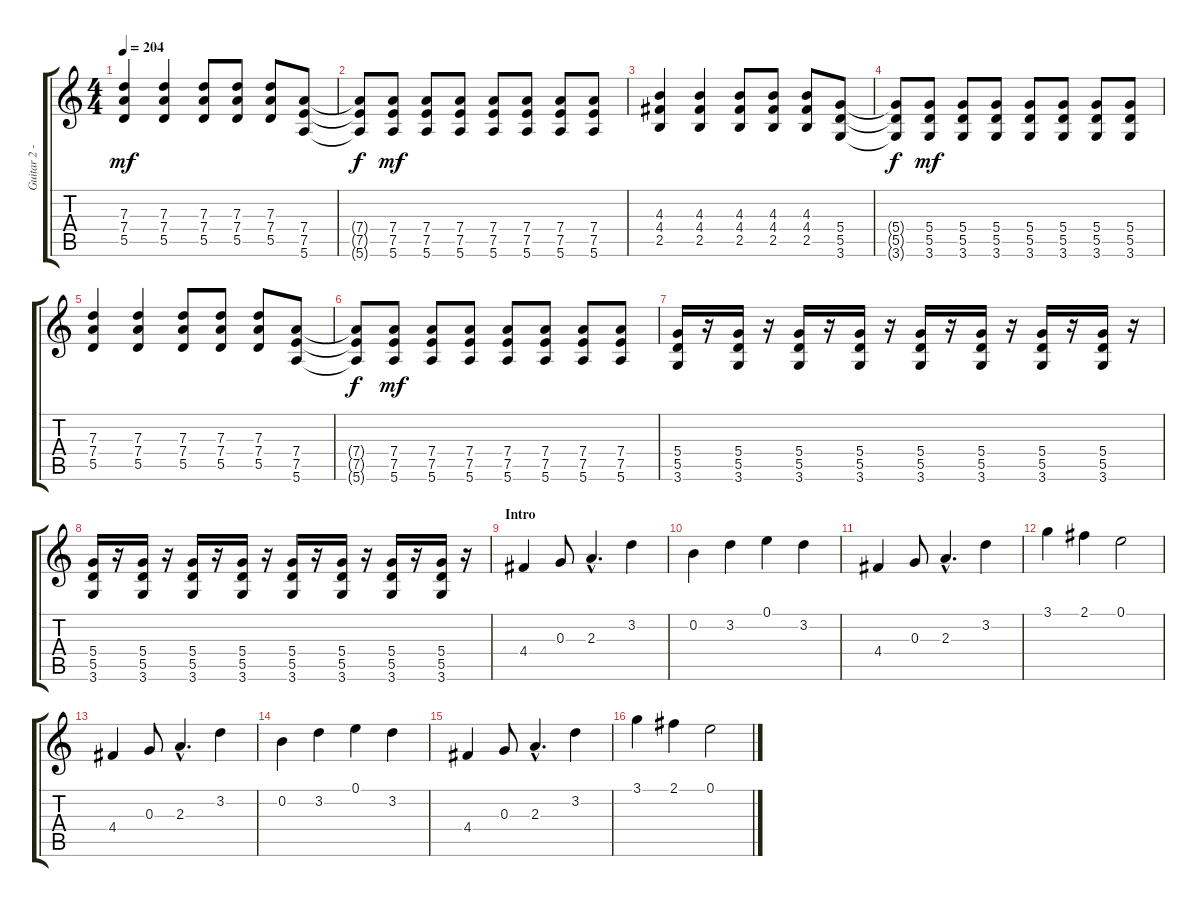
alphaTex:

\track ("Guitar 2 - Erik" "Guitar 2 -") {instrument distortionguitar}
\staff {score tabs}
\tuning (E4 B3 G3 D3 A2 E2) {hide}
\ts (4 4)
\tempo 204
\clef g2
\ks c
(7.3 7.4 5.5).4{dy mf} (7.3 7.4 5.5).4 (7.3 7.4 5.5).8 (7.3 7.4 5.5).8 (7.3 7.4 5.5).8 (7.4 7.5 5.6).8 |
(7.4{t} 7.5{t} 5.6{t}).8{dy f} (7.4 7.5 5.6).8{dy mf} (7.4 7.5 5.6).8 (7.4 7.5 5.6).8 (7.4 7.5 5.6).8 (7.4 7.5 5.6).8 (7.4 7.5 5.6).8 (7.4 7.5 5.6).8 |
(4.3 4.4 2.5).4 (4.3 4.4 2.5).4 (4.3 4.4 2.5).8 (4.3 4.4 2.5).8 (4.3 4.4 2.5).8 (5.4 5.5 3.6).8 |
(5.4{t} 5.5{t} 3.6{t}).8{dy f} (5.4 5.5 3.6).8{dy mf} (5.4 5.5 3.6).8 (5.4 5.5 3.6).8 (5.4 5.5 3.6).8 (5.4 5.5 3.6).8 (5.4 5.5 3.6).8 (5.4 5.5 3.6).8 |
(7.3 7.4 5.5).4 (7.3 7.4 5.5).4 (7.3 7.4 5.5).8 (7.3 7.4 5.5).8 (7.3 7.4 5.5).8 (7.4 7.5 5.6).8 |
(7.4{t} 7.5{t} 5.6{t}).8{dy f} (7.4 7.5 5.6).8{dy mf} (7.4 7.5 5.6).8 (7.4 7.5 5.6).8 (7.4 7.5 5.6).8 (7.4 7.5 5.6).8 (7.4 7.5 5.6).8 (7.4 7.5 5.6).8 |
(5.4 5.5 3.6).16 r.16 (5.4 5.5 3.6).16 r.16 (5.4 5.5 3.6).16 r.16 (5.4 5.5 3.6).16 r.16 (5.4 5.5 3.6).16 r.16 (5.4 5.5 3.6).16 r.16 (5.4 5.5 3.6).16 r.16 (5.4 5.5 3.6).16 r.16 |
(5.4 5.5 3.6).16 r.16 (5.4 5.5 3.6).16 r.16 (5.4 5.5 3.6).16 r.16 (5.4 5.5 3.6).16 r.16 (5.4 5.5 3.6).16 r.16 (5.4 5.5 3.6).16 r.16 (5.4 5.5 3.6).16 r.16 (5.4 5.5 3.6).16 r.16 |
\section ("" "Intro")
4.4.4 0.3.8 2.3{hac}.4{d} 3.2.4 |
0.2.4 3.2.4 0.1.4 3.2.4 |
4.4.4 0.3.8 2.3{hac}.4{d} 3.2.4 |
3.1.4 2.1.4 0.1.2 |
4.4.4 0.3.8 2.3{hac}.4{d} 3.2.4 |
0.2.4 3.2.4 0.1.4 3.2.4 |
4.4.4 0.3.8 2.3{hac}.4{d} 3.2.4 |
3.1.4 2.1.4 0.1.2
